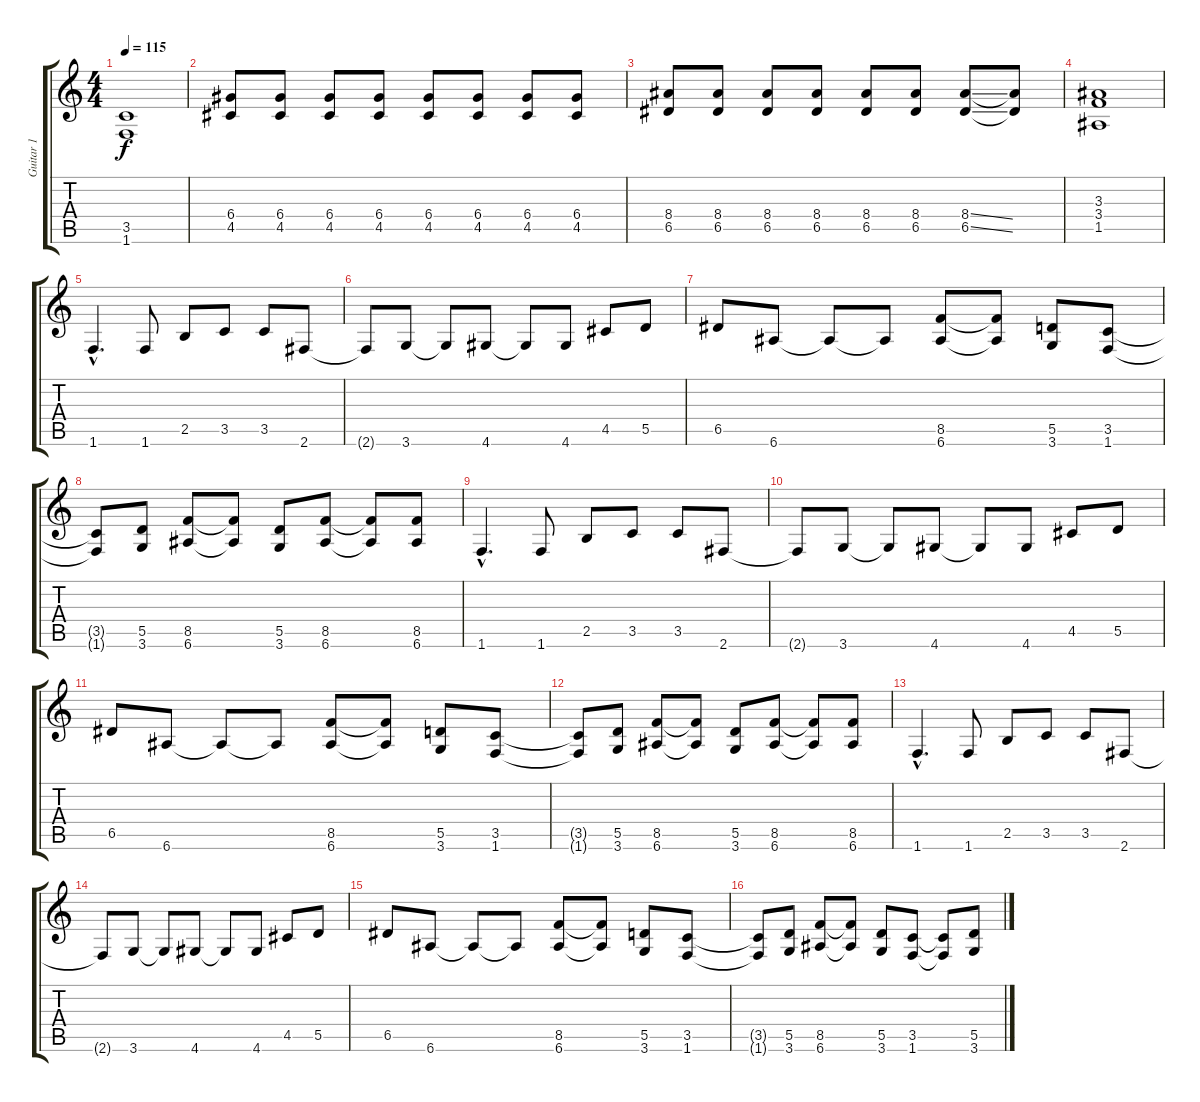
\track ("Guitar 1" "Guitar 1") {instrument overdrivenguitar}
\staff {score tabs}
\tuning (E4 B3 G3 D3 A2 E2) {hide}
\ts (4 4)
\tempo 115
\clef g2
\ks c
(3.5{t} 1.6{t}).1{dy f} |
(6.4 4.5).8 (6.4 4.5).8 (6.4 4.5).8 (6.4 4.5).8 (6.4 4.5).8 (6.4 4.5).8 (6.4 4.5).8 (6.4 4.5).8 |
(8.4 6.5).8 (8.4 6.5).8 (8.4 6.5).8 (8.4 6.5).8 (8.4 6.5).8 (8.4 6.5).8 (8.4{ss} 6.5{ss}).8 (8.4{t} 6.5{t}).8 |
(3.3 3.4 1.5).1 |
1.6{hac}.4{d} 1.6.8 2.5.8 3.5.8 3.5.8 2.6.8 |
2.6{t}.8 3.6.8 3.6{t}.8 4.6.8 4.6{t}.8 4.6.8 4.5.8 5.5.8 |
6.5.8 6.6.8 6.6{t}.8 6.6{t}.8 (8.5 6.6).8 (8.5{t} 6.6{t}).8 (5.5 3.6).8 (3.5 1.6).8 |
(3.5{t} 1.6{t}).8 (5.5 3.6).8 (8.5 6.6).8 (8.5{t} 6.6{t}).8 (5.5 3.6).8 (8.5 6.6).8 (8.5{t} 6.6{t}).8 (8.5 6.6).8 |
1.6{hac}.4{d} 1.6.8 2.5.8 3.5.8 3.5.8 2.6.8 |
2.6{t}.8 3.6.8 3.6{t}.8 4.6.8 4.6{t}.8 4.6.8 4.5.8 5.5.8 |
6.5.8 6.6.8 6.6{t}.8 6.6{t}.8 (8.5 6.6).8 (8.5{t} 6.6{t}).8 (5.5 3.6).8 (3.5 1.6).8 |
(3.5{t} 1.6{t}).8 (5.5 3.6).8 (8.5 6.6).8 (8.5{t} 6.6{t}).8 (5.5 3.6).8 (8.5 6.6).8 (8.5{t} 6.6{t}).8 (8.5 6.6).8 |
1.6{hac}.4{d} 1.6.8 2.5.8 3.5.8 3.5.8 2.6.8 |
2.6{t}.8 3.6.8 3.6{t}.8 4.6.8 4.6{t}.8 4.6.8 4.5.8 5.5.8 |
6.5.8 6.6.8 6.6{t}.8 6.6{t}.8 (8.5 6.6).8 (8.5{t} 6.6{t}).8 (5.5 3.6).8 (3.5 1.6).8 |
(3.5{t} 1.6{t}).8 (5.5 3.6).8 (8.5 6.6).8 (8.5{t} 6.6{t}).8 (5.5 3.6).8 (3.5 1.6).8 (3.5{t} 1.6{t}).8 (5.5 3.6).8
